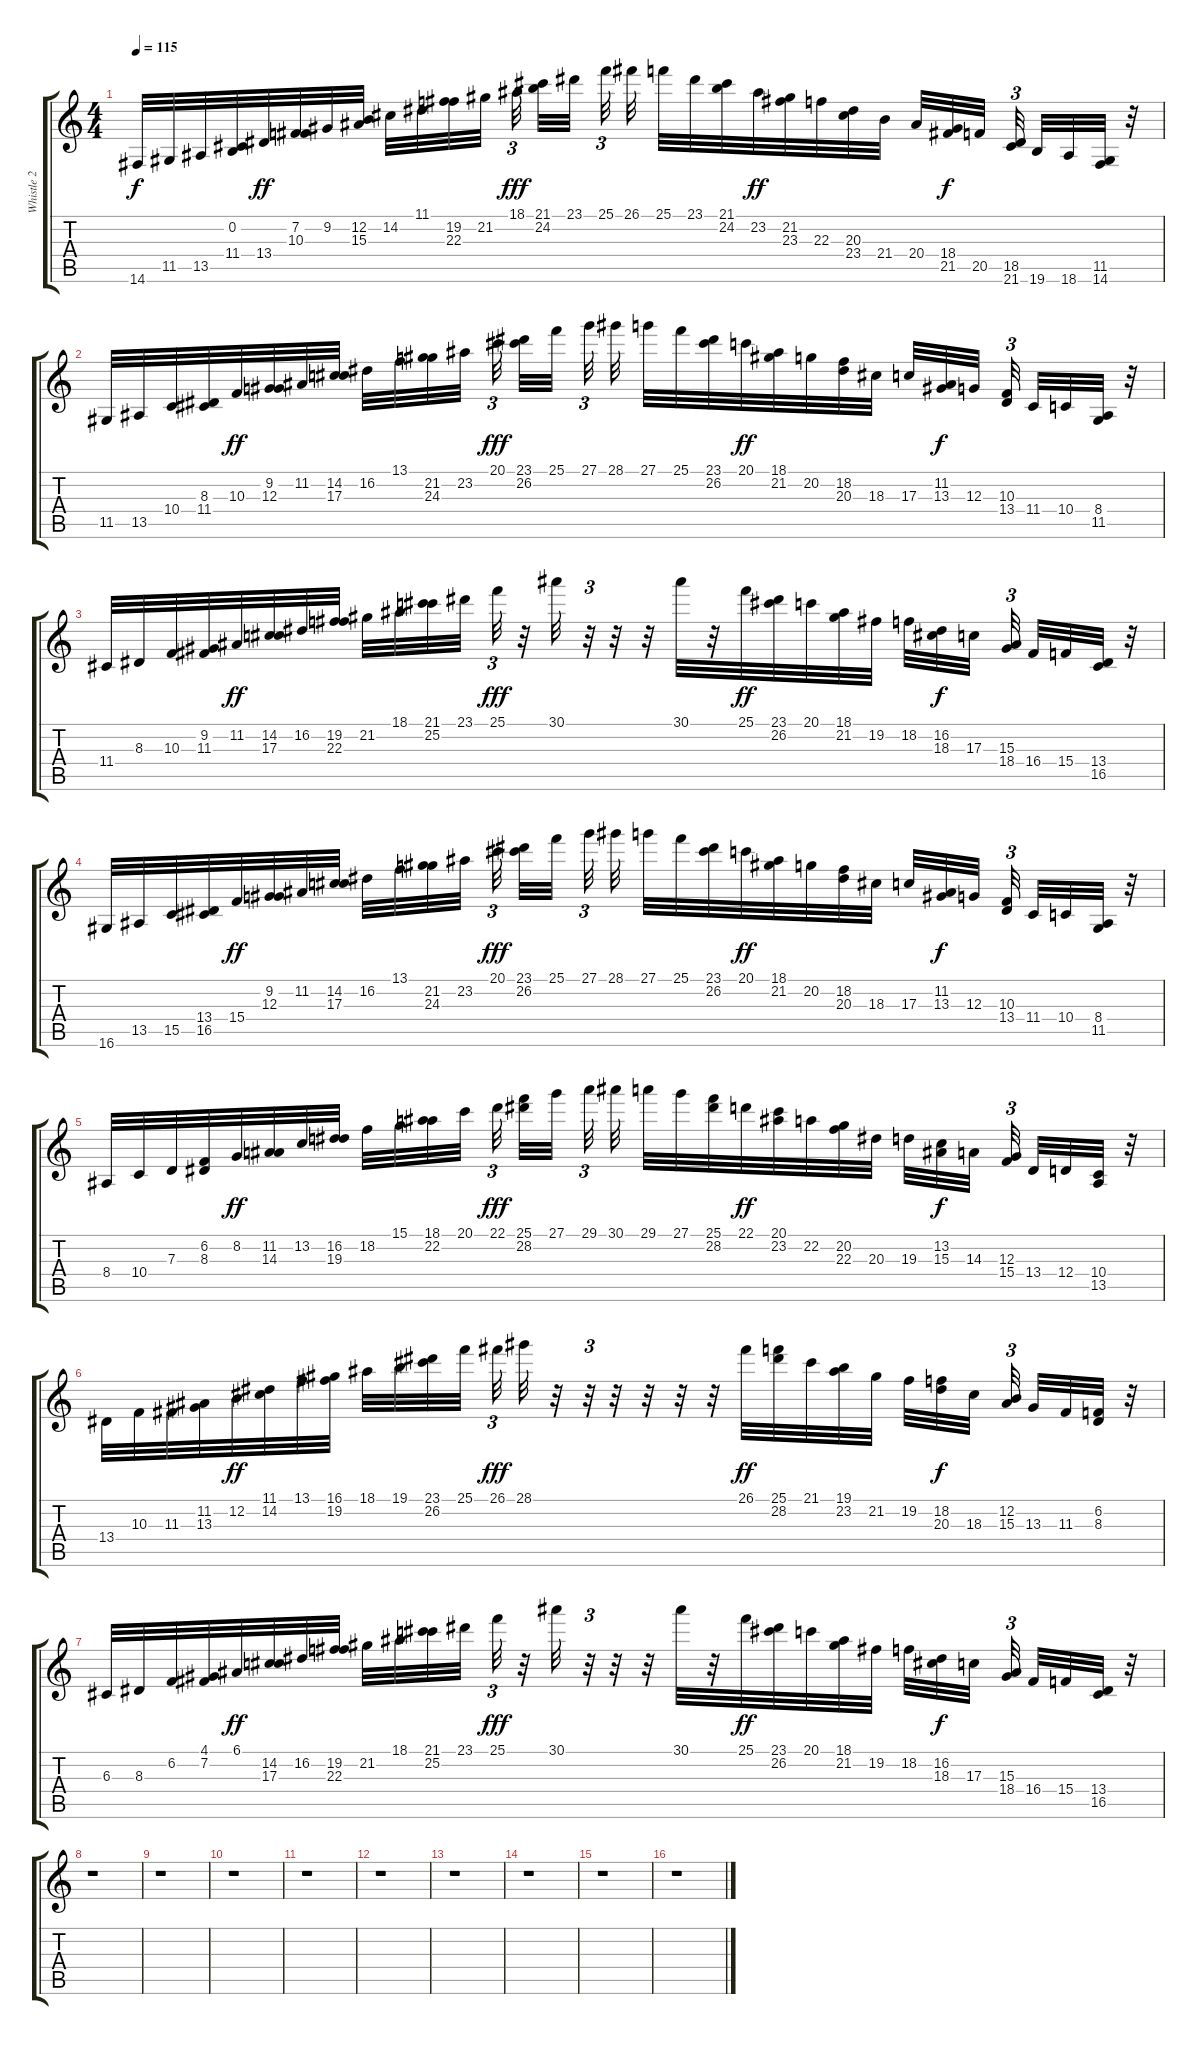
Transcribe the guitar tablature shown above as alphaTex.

\track ("Whistle 2" "Whistle 2") {instrument whistle}
\staff {score tabs}
\tuning (E4 B3 G3 D3 A2 E2) {hide}
\ts (4 4)
\tempo 115
\clef g2
\ks c
14.6.32{dy f balance 16} 11.5.32 13.5.32{balance 15} (0.2 11.4).32 13.4.32{dy ff balance 14} (7.2 10.3).32 9.2.32{balance 13} (12.2 15.3).32 14.2.32{balance 12} 11.1.32 (19.2 22.3).32 21.2.32{beam splitsecondary} 18.1.32{tu (3 2) dy fff beam splitsecondary} (21.1 24.2).32{balance 10} 23.1.32{beam splitsecondary} 25.1.32{tu (3 2) balance 9} 26.1.32 25.1.32{balance 8} 23.1.32 (21.1 24.2).32{balance 7} 23.2.32{dy ff} (21.2 23.3).32{balance 6} 22.3.32 (20.3 23.4).32{balance 5} 21.4.32 20.4.32{balance 4} (18.4 21.5).32{dy f} 20.5.32{balance 3 beam splitsecondary} (18.5 21.6).32{tu (3 2) beam splitsecondary} 19.6.32{balance 2} 18.6.32 (11.5 14.6).32 r.32 |
11.5.32{balance 0} 13.5.32 10.4.32{balance 1} (8.3 11.4).32 10.3.32{dy ff balance 2} (9.2 12.3).32 11.2.32{balance 3} (14.2 17.3).32 16.2.32{balance 4} 13.1.32 (21.2 24.3).32 23.2.32{beam splitsecondary} 20.1.32{tu (3 2) dy fff beam splitsecondary} (23.1 26.2).32{balance 6} 25.1.32{beam splitsecondary} 27.1.32{tu (3 2) balance 7} 28.1.32 27.1.32{balance 8} 25.1.32 (23.1 26.2).32{balance 9} 20.1.32{dy ff} (18.1 21.2).32{balance 10} 20.2.32 (18.2 20.3).32{balance 11} 18.3.32 17.3.32{balance 12} (11.2 13.3).32{dy f} 12.3.32{balance 13 beam splitsecondary} (10.3 13.4).32{tu (3 2) beam splitsecondary} 11.4.32{balance 14} 10.4.32 (8.4 11.5).32 r.32 |
11.4.32{balance 16} 8.3.32 10.3.32{balance 15} (9.2 11.3).32 11.2.32{dy ff balance 14} (14.2 17.3).32 16.2.32{balance 13} (19.2 22.3).32 21.2.32{balance 12} 18.1.32 (21.1 25.2).32 23.1.32{beam splitsecondary} 25.1.32{tu (3 2) dy fff beam splitsecondary} r.32{balance 10} 30.1.32 r.32{tu (3 2) balance 9} r.32 r.32{balance 8} 30.1.32 r.32{balance 7} 25.1.32{dy ff} (23.1 26.2).32{balance 6} 20.1.32 (18.1 21.2).32{balance 5} 19.2.32 18.2.32{balance 4} (16.2 18.3).32{dy f} 17.3.32{balance 3 beam splitsecondary} (15.3 18.4).32{tu (3 2) beam splitsecondary} 16.4.32{balance 2} 15.4.32 (13.4 16.5).32 r.32 |
16.6.32{balance 0} 13.5.32 15.5.32{balance 1} (13.4 16.5).32 15.4.32{dy ff balance 2} (9.2 12.3).32 11.2.32{balance 3} (14.2 17.3).32 16.2.32{balance 4} 13.1.32 (21.2 24.3).32 23.2.32{beam splitsecondary} 20.1.32{tu (3 2) dy fff beam splitsecondary} (23.1 26.2).32{balance 6} 25.1.32{beam splitsecondary} 27.1.32{tu (3 2) balance 7} 28.1.32 27.1.32{balance 8} 25.1.32 (23.1 26.2).32{balance 9} 20.1.32{dy ff} (18.1 21.2).32{balance 10} 20.2.32 (18.2 20.3).32{balance 11} 18.3.32 17.3.32{balance 12} (11.2 13.3).32{dy f} 12.3.32{balance 13 beam splitsecondary} (10.3 13.4).32{tu (3 2) beam splitsecondary} 11.4.32{balance 14} 10.4.32 (8.4 11.5).32 r.32 |
8.4.32{balance 16} 10.4.32 7.3.32{balance 15} (6.2 8.3).32 8.2.32{dy ff balance 14} (11.2 14.3).32 13.2.32{balance 13} (16.2 19.3).32 18.2.32{balance 12} 15.1.32 (18.1 22.2).32 20.1.32{beam splitsecondary} 22.1.32{tu (3 2) dy fff beam splitsecondary} (25.1 28.2).32{balance 10} 27.1.32{beam splitsecondary} 29.1.32{tu (3 2) balance 9} 30.1.32 29.1.32{balance 8} 27.1.32 (25.1 28.2).32{balance 7} 22.1.32{dy ff} (20.1 23.2).32{balance 6} 22.2.32 (20.2 22.3).32{balance 5} 20.3.32 19.3.32{balance 4} (13.2 15.3).32{dy f} 14.3.32{balance 3 beam splitsecondary} (12.3 15.4).32{tu (3 2) beam splitsecondary} 13.4.32{balance 2} 12.4.32 (10.4 13.5).32 r.32 |
13.4.32{balance 0} 10.3.32 11.3.32{balance 1} (11.2 13.3).32 12.2.32{dy ff balance 2} (11.1 14.2).32 13.1.32{balance 3} (16.1 19.2).32 18.1.32{balance 4} 19.1.32 (23.1 26.2).32 25.1.32{beam splitsecondary} 26.1.32{tu (3 2) dy fff} 28.1.32{balance 6} r.32 r.32{tu (3 2) balance 7} r.32 r.32{balance 8} r.32 r.32{balance 9} 26.1.32{dy ff} (25.1 28.2).32{balance 10} 21.1.32 (19.1 23.2).32{balance 11} 21.2.32 19.2.32{balance 12} (18.2 20.3).32{dy f} 18.3.32{balance 13 beam splitsecondary} (12.2 15.3).32{tu (3 2) beam splitsecondary} 13.3.32{balance 14} 11.3.32 (6.2 8.3).32 r.32 |
6.3.32{balance 16} 8.3.32 6.2.32{balance 15} (4.1 7.2).32 6.1.32{dy ff balance 14} (14.2 17.3).32 16.2.32{balance 13} (19.2 22.3).32 21.2.32{balance 12} 18.1.32 (21.1 25.2).32 23.1.32{beam splitsecondary} 25.1.32{tu (3 2) dy fff beam splitsecondary} r.32{balance 10} 30.1.32 r.32{tu (3 2) balance 9} r.32 r.32{balance 8} 30.1.32 r.32{balance 7} 25.1.32{dy ff} (23.1 26.2).32{balance 6} 20.1.32 (18.1 21.2).32{balance 5} 19.2.32 18.2.32{balance 4} (16.2 18.3).32{dy f} 17.3.32{balance 3 beam splitsecondary} (15.3 18.4).32{tu (3 2) beam splitsecondary} 16.4.32{balance 2} 15.4.32 (13.4 16.5).32 r.32 |
r.1 |
r.1 |
r.1 |
r.1 |
r.1 |
r.1 |
r.1 |
r.1 |
r.1
